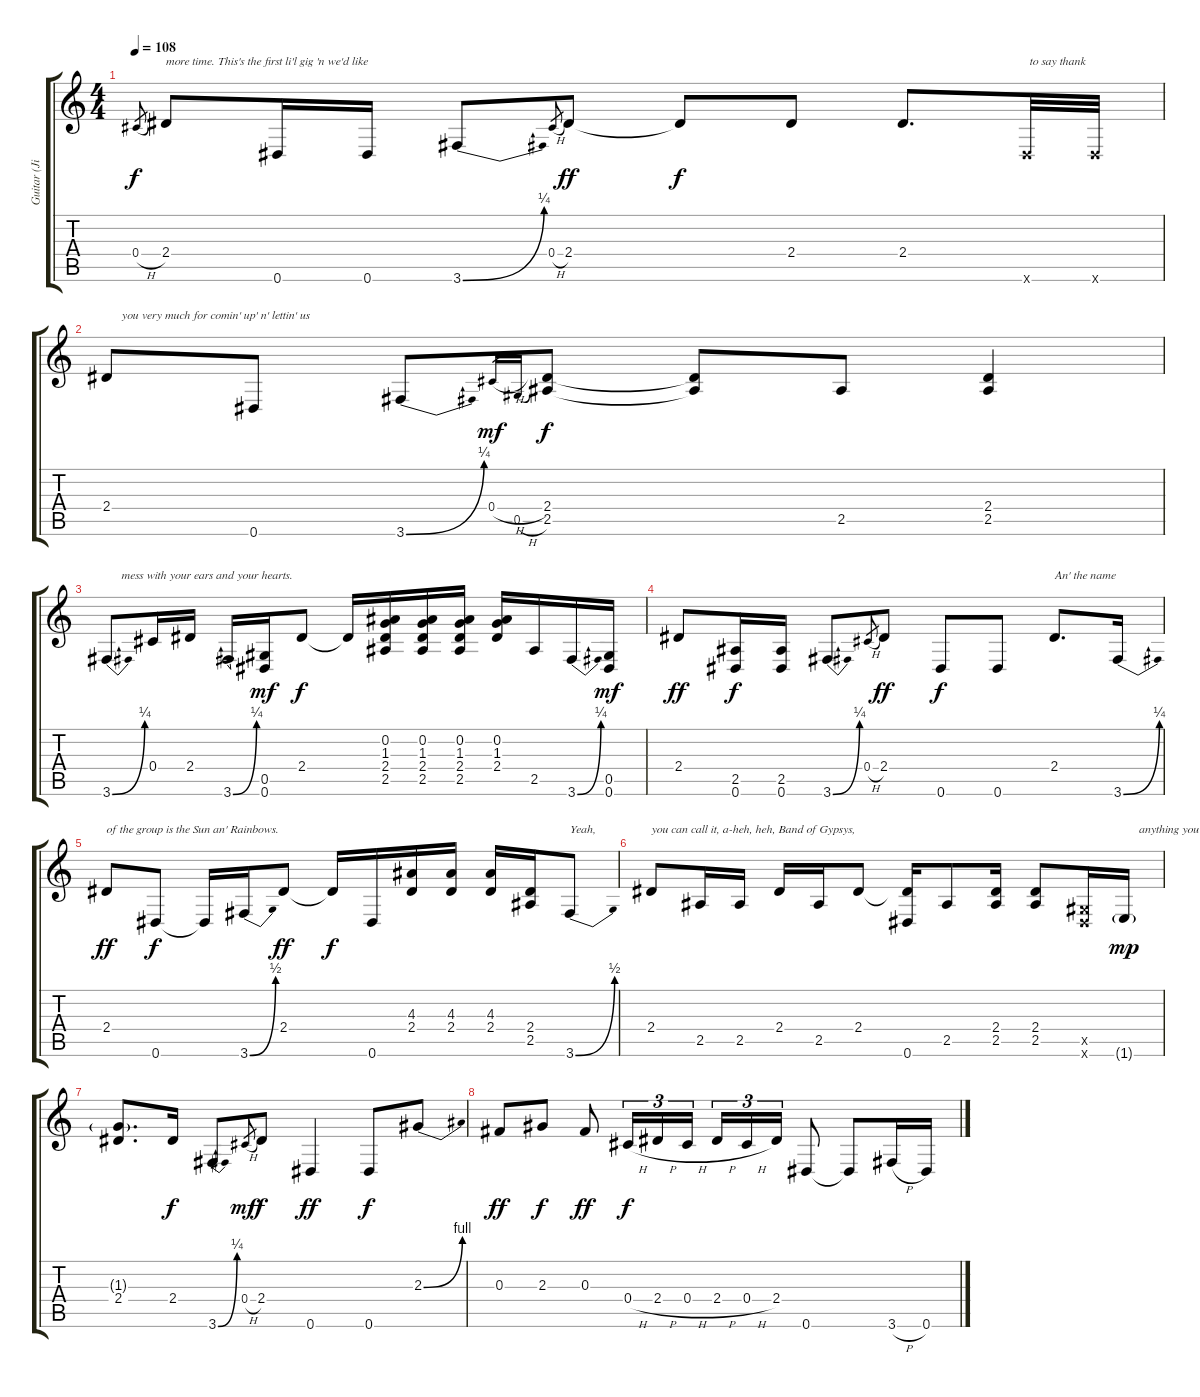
\track ("Guitar (Jimi Hendrix)" "Guitar (Ji") {instrument overdrivenguitar}
\staff {score tabs}
\tuning (Eb4 Bb3 Gb3 Db3 Ab2 Eb2) {hide}
\ts (4 4)
\tempo 108
\clef g2
\ks c
0.4{h}.8{gr dy f} 2.4.8{txt "more time. This's the first li'l gig 'n we'd like"} 0.6.16 0.6.16 3.6{be (bend 0 0 60 1)}.8 0.4{h}.8{gr} 2.4.8{dy ff} 2.4{t}.8{dy f} 2.4.8 2.4.8{d} 0.6{x}.32{txt " to say thank"} 0.6{x}.32 |
2.4.8{txt "     you very much for comin' up' n' lettin' us"} 0.6.8 3.6{be (bend 0 0 60 1)}.8 0.4{h}.16{gr dy mf} 0.5{h}.16{gr} (2.4 2.5).8{dy f} (2.4{t} 2.5{t}).8 2.5.8 (2.4 2.5).4 |
3.6{be (bend 0 0 60 1)}.8{txt "     mess with your ears and your hearts."} 0.4.16 2.4.16 3.6{be (bend 0 0 60 1)}.16 (0.5 0.6).16{dy mf} 2.4.8{dy f} 2.4{t}.16 (0.2 1.3 2.4 2.5).16 (0.2 1.3 2.4 2.5).16 (0.2 1.3 2.4 2.5).16 (0.2 1.3 2.4).16 2.5.16 3.6{be (bend 0 0 60 1)}.16 (0.5 0.6).16{dy mf} |
2.4.8{dy ff} (2.5 0.6).16{dy f} (2.5 0.6).16 3.6{be (bend 0 0 60 1)}.8 0.4{h}.8{gr} 2.4.8{dy ff} 0.6.8{dy f} 0.6.8 2.4.8{d txt "An' the name"} 3.6{be (bend 0 0 60 1)}.16 |
2.4.8{txt "of the group is the Sun an' Rainbows." dy ff} 0.6.8{dy f} 0.6{t}.16 3.6{be (bend 0 0 60 2)}.16 2.4.8{dy ff} 2.4{t}.16{dy f} 0.6.16 (4.3 2.4).16 (4.3 2.4).16 (4.3 2.4).16 (2.4 2.5).16 3.6{be (bend 0 0 60 2)}.8{txt "Yeah,"} |
2.4.8{txt "you can call it, a-heh, heh, Band of Gypsys,"} 2.5.16 2.5.16 2.4.16 2.5.16 2.4.8 (2.4{t} 0.6).16 2.5.8 (2.4 2.5).16 (2.4 2.5).8 (0.5{x} 0.6{x}).16 1.6{g}.16{txt "     anything you want." dy mp} |
(1.3{g} 2.4).8{d} 2.4.16{dy f} 3.6{be (bend 0 0 60 1)}.8 0.4{h}.8{gr dy mf} 2.4.8{dy f} 0.6.4{dy ff} 0.6.8{dy f} 2.3{be (bend 0 0 60 4)}.8 |
0.3.8{dy ff} 2.3.8{dy f} 0.3.8{dy ff} 0.4{h}.16{tu (3 2) dy f} 2.4{h}.16{tu (3 2)} 0.4{h}.16{tu (3 2)} 2.4{h}.16{tu (3 2)} 0.4{h}.16{tu (3 2)} 2.4.16{tu (3 2)} 0.6.8 0.6{t}.8 3.6{h}.16 0.6.16
